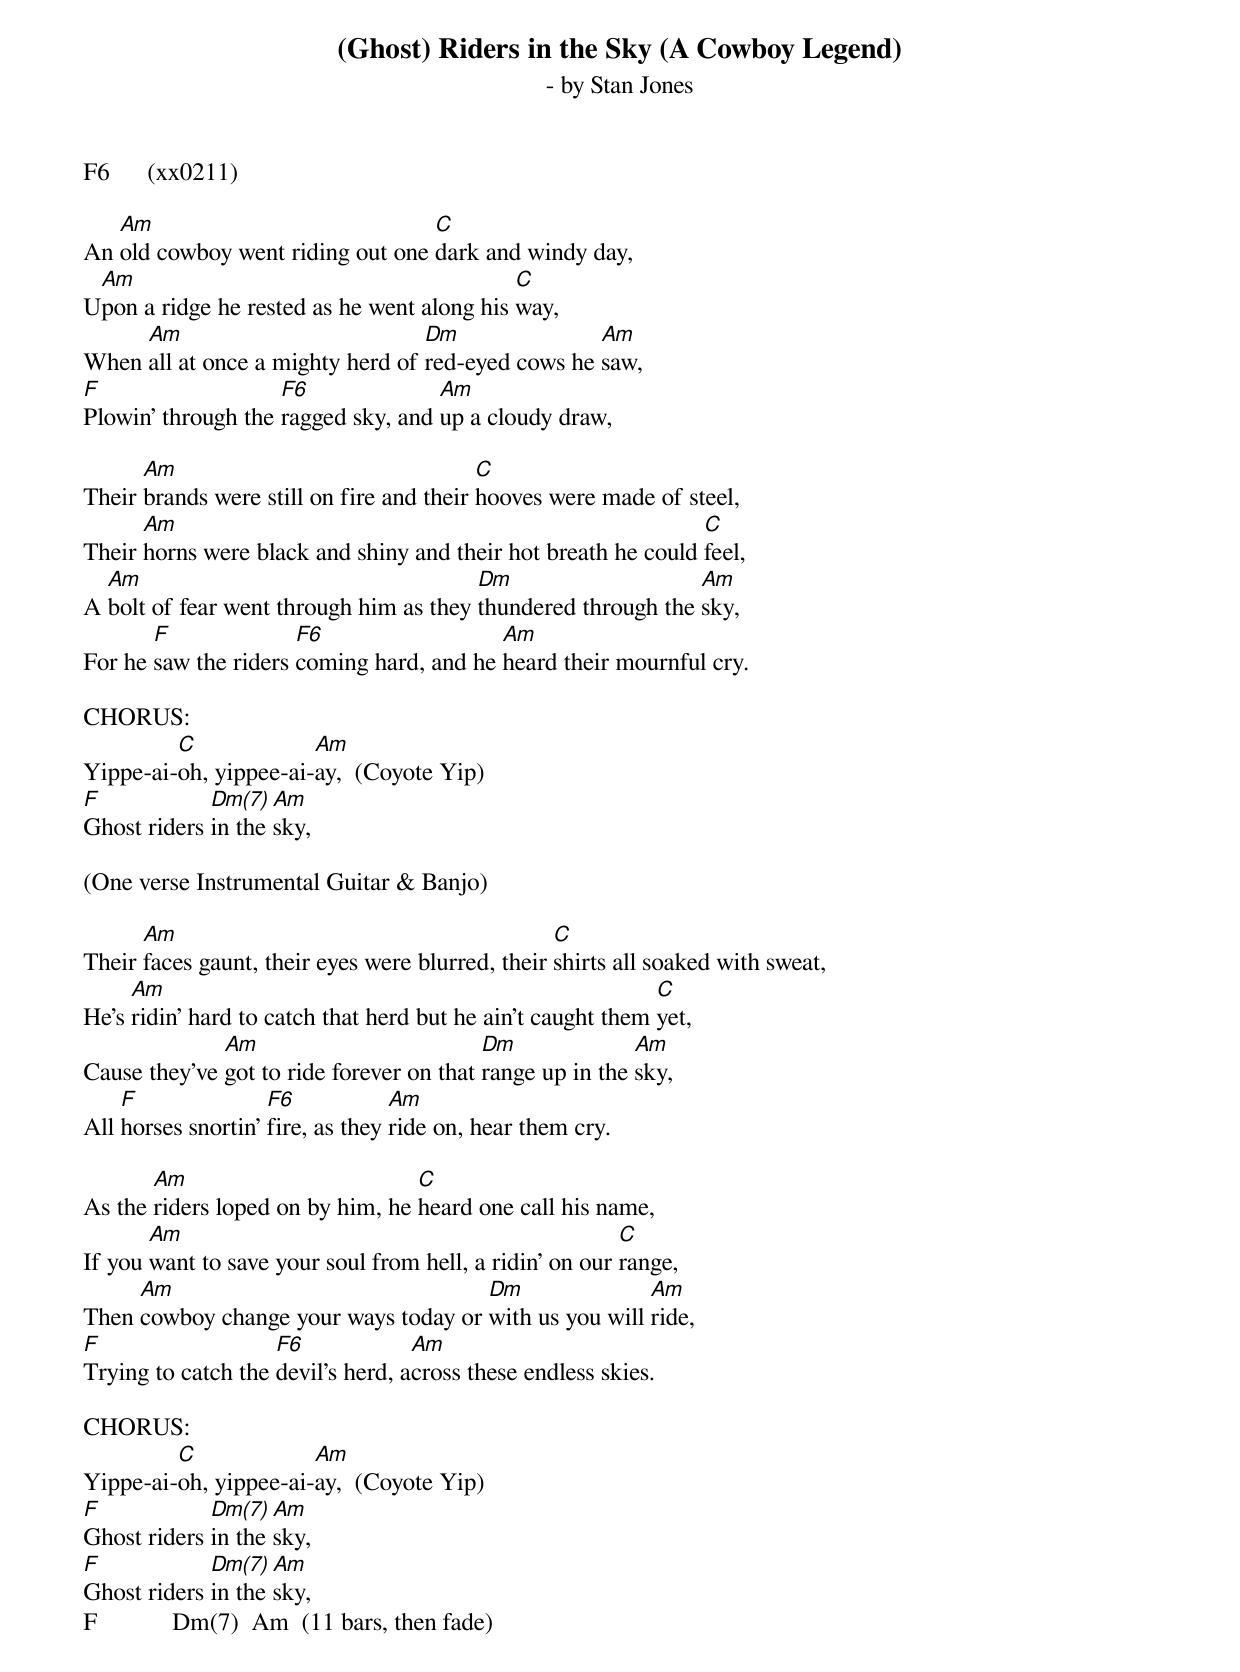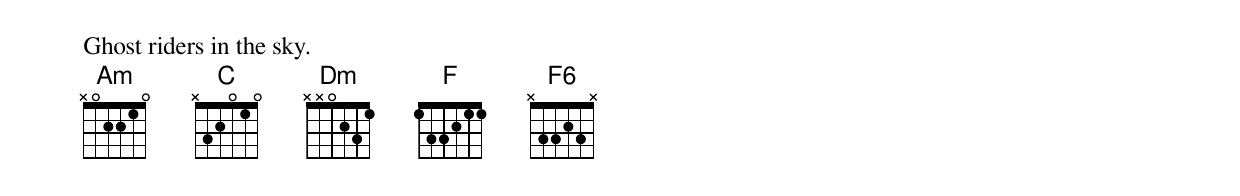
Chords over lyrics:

(Ghost) Riders in the Sky (A Cowboy Legend)
 - by Stan Jones

F6      (xx0211)

   Am                             C
An old cowboy went riding out one dark and windy day,
 Am                                         C
Upon a ridge he rested as he went along his way,
     Am                           Dm               Am
When all at once a mighty herd of red-eyed cows he saw,
F                   F6              Am
Plowin' through the ragged sky, and up a cloudy draw,

      Am                                  C
Their brands were still on fire and their hooves were made of steel,
      Am                                                       C
Their horns were black and shiny and their hot breath he could feel,
  Am                                    Dm                    Am
A bolt of fear went through him as they thundered through the sky,
       F              F6                  Am
For he saw the riders coming hard, and he heard their mournful cry.

CHORUS:
         C             Am
Yippe-ai-oh, yippee-ai-ay,  (Coyote Yip)
F            Dm(7)  Am
Ghost riders in the sky,

(One verse Instrumental Guitar & Banjo)

      Am                                          C
Their faces gaunt, their eyes were blurred, their shirts all soaked with sweat,
     Am                                                      C
He's ridin' hard to catch that herd but he ain't caught them yet,
              Am                          Dm              Am
Cause they've got to ride forever on that range up in the sky,
    F               F6            Am
All horses snortin' fire, as they ride on, hear them cry.

       Am                         C
As the riders loped on by him, he heard one call his name,
       Am                                                C
If you want to save your soul from hell, a ridin' on our range,
     Am                               Dm               Am
Then cowboy change your ways today or with us you will ride,
F                   F6             Am
Trying to catch the devil's herd, across these endless skies.

CHORUS:
         C             Am
Yippe-ai-oh, yippee-ai-ay,  (Coyote Yip)
F            Dm(7)  Am
Ghost riders in the sky,
F            Dm(7)  Am
Ghost riders in the sky,
F            Dm(7)  Am  (11 bars, then fade)
Ghost riders in the sky.
